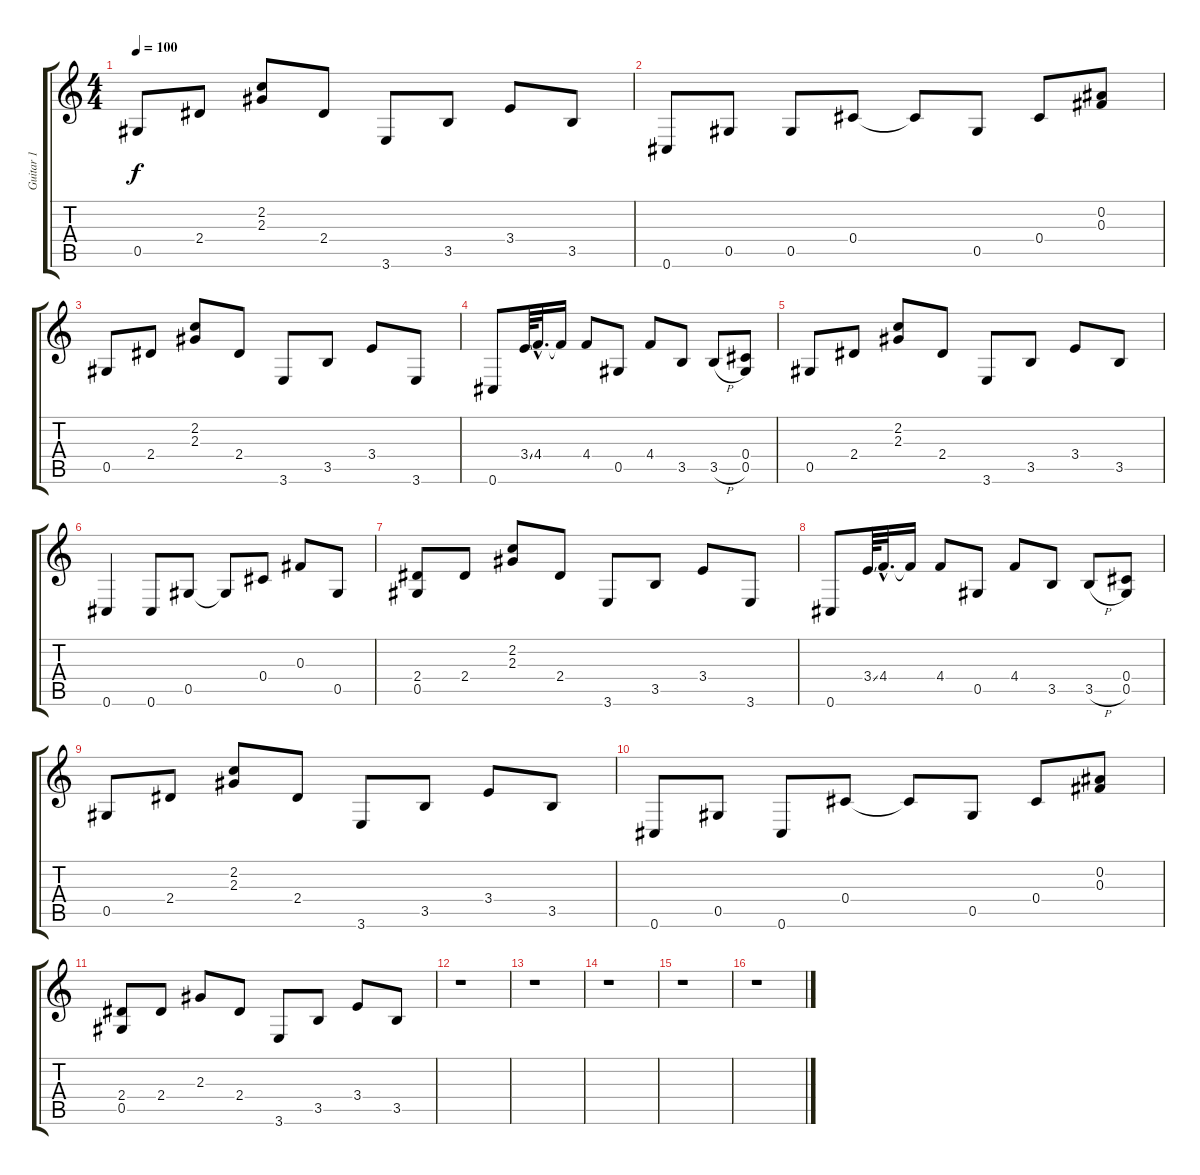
\track ("Guitar 1" "Guitar 1") {instrument electricguitarclean}
\staff {score tabs}
\tuning (Eb4 Bb3 Gb3 Db3 Ab2 Db2) {hide}
\ts (4 4)
\tempo 100
\clef g2
\ks c
0.5.8{dy f} 2.4.8 (2.2 2.3).8 2.4.8 3.6.8 3.5.8 3.4.8 3.5.8 |
0.6.8 0.5.8 0.5.8 0.4.8 0.4{t}.8 0.5.8 0.4.8 (0.2 0.3).8 |
0.5.8 2.4.8 (2.2 2.3).8 2.4.8 3.6.8 3.5.8 3.4.8 3.6.8 |
0.6.8 3.4{ss}.64 4.4{hac}.32{d} 4.4{t}.16 4.4.8 0.5.8 4.4.8 3.5.8 3.5{h}.8 (0.4 0.5).8 |
0.5.8 2.4.8 (2.2 2.3).8 2.4.8 3.6.8 3.5.8 3.4.8 3.5.8 |
0.6.4 0.6.8 0.5.8 0.5{t}.8 0.4.8 0.3.8 0.5.8 |
(2.4 0.5).8 2.4.8 (2.2 2.3).8 2.4.8 3.6.8 3.5.8 3.4.8 3.6.8 |
0.6.8 3.4{ss}.64 4.4{hac}.32{d} 4.4{t}.16 4.4.8 0.5.8 4.4.8 3.5.8 3.5{h}.8 (0.4 0.5).8 |
0.5.8 2.4.8 (2.2 2.3).8 2.4.8 3.6.8 3.5.8 3.4.8 3.5.8 |
0.6.8 0.5.8 0.6.8 0.4.8 0.4{t}.8 0.5.8 0.4.8 (0.2 0.3).8 |
(2.4 0.5).8 2.4.8 2.3.8 2.4.8 3.6.8 3.5.8 3.4.8 3.5.8 |
r.1 |
r.1 |
r.1 |
r.1 |
r.1
